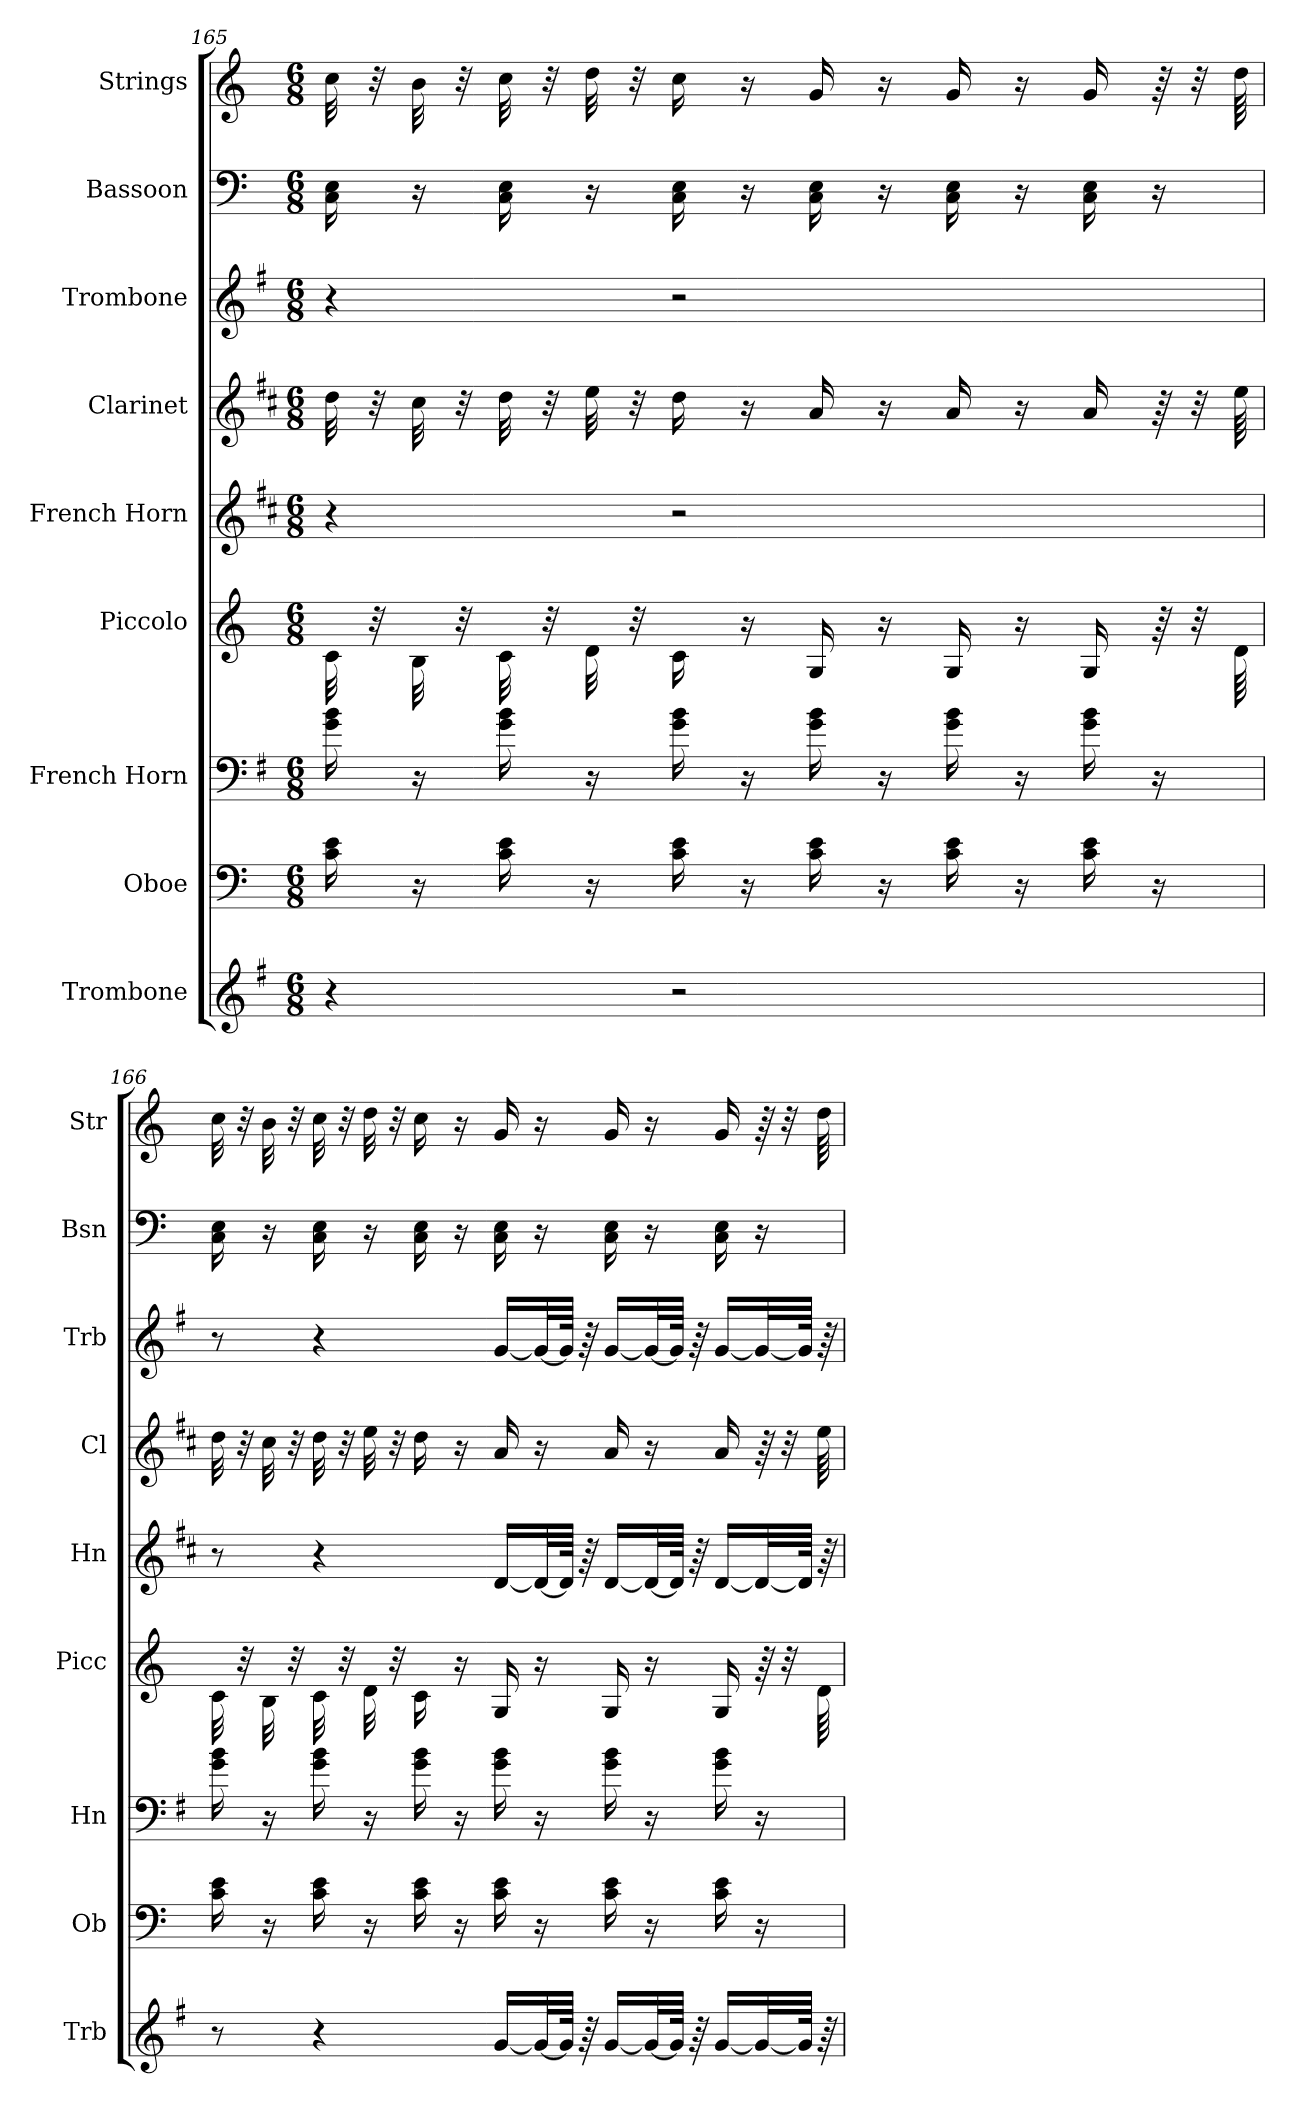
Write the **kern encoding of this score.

**kern	**kern	**kern	**kern	**kern	**kern	**kern	**kern	**kern
*part9	*part8	*part7	*part6	*part5	*part4	*part3	*part2	*part1
*staff9	*staff8	*staff7	*staff6	*staff5	*staff4	*staff3	*staff2	*staff1
*I"Trombone	*I"Oboe	*I"French Horn	*I"Piccolo	*I"French Horn	*I"Clarinet	*I"Trombone	*I"Bassoon	*I"Strings
*I'Trb	*I'Ob	*I'Hn	*I'Picc	*I'Hn	*I'Cl	*I'Trb	*I'Bsn	*I'Str
!!LO:PB:g=z
*clefG2	*clefF4	*clefF4	*clefG2	*clefG2	*clefG2	*clefG2	*clefF4	*clefG2
*	*	*ITrd4c7	*ITrd-7c-12	*ITrd4c7	*ITrd1c2	*	*	*
*k[f#]	*k[]	*k[]	*k[]	*k[f#]	*k[]	*k[f#]	*k[]	*k[]
*M6/8	*M6/8	*M6/8	*M6/8	*M6/8	*M6/8	*M6/8	*M6/8	*M6/8
=165	=165	=165	=165	=165	=165	=165	=165	=165
4r	16c\ 16e\	16c\ 16e\	32cc\	4r	32cc\	4r	16C\ 16E\	32cc\
.	.	.	32r	.	32r	.	.	32r
.	16r	16r	32b\	.	32b\	.	16r	32b\
.	.	.	32r	.	32r	.	.	32r
.	16c\ 16e\	16c\ 16e\	32cc\	.	32cc\	.	16C\ 16E\	32cc\
.	.	.	32r	.	32r	.	.	32r
.	16r	16r	32dd\	.	32dd\	.	16r	32dd\
.	.	.	32r	.	32r	.	.	32r
2r	16c\ 16e\	16c\ 16e\	16cc\	2r	16cc\	2r	16C\ 16E\	16cc\
.	16r	16r	16r	.	16r	.	16r	16r
.	16c\ 16e\	16c\ 16e\	16g/	.	16g/	.	16C\ 16E\	16g/
.	16r	16r	16r	.	16r	.	16r	16r
.	16c\ 16e\	16c\ 16e\	16g/	.	16g/	.	16C\ 16E\	16g/
.	16r	16r	16r	.	16r	.	16r	16r
.	16c\ 16e\	16c\ 16e\	16g/	.	16g/	.	16C\ 16E\	16g/
.	16r	16r	64r	.	64r	.	16r	64r
.	.	.	32r	.	32r	.	.	32r
.	.	.	64dd\	.	64dd\	.	.	64dd\
=166	=166	=166	=166	=166	=166	=166	=166	=166
8r	16c\ 16e\	16c\ 16e\	32cc\	8r	32cc\	8r	16C\ 16E\	32cc\
.	.	.	32r	.	32r	.	.	32r
.	16r	16r	32b\	.	32b\	.	16r	32b\
.	.	.	32r	.	32r	.	.	32r
4r	16c\ 16e\	16c\ 16e\	32cc\	4r	32cc\	4r	16C\ 16E\	32cc\
.	.	.	32r	.	32r	.	.	32r
.	16r	16r	32dd\	.	32dd\	.	16r	32dd\
.	.	.	32r	.	32r	.	.	32r
.	16c\ 16e\	16c\ 16e\	16cc\	.	16cc\	.	16C\ 16E\	16cc\
.	16r	16r	16r	.	16r	.	16r	16r
[16g/LL	16c\ 16e\	16c\ 16e\	16g/	[16G/LL	16g/	[16g/LL	16C\ 16E\	16g/
32g/L_	16r	16r	16r	32G/L_	16r	32g/L_	16r	16r
64g/JJJk]	.	.	.	64G/JJJk]	.	64g/JJJk]	.	.
64r	.	.	.	64r	.	64r	.	.
[16g/LL	16c\ 16e\	16c\ 16e\	16g/	[16G/LL	16g/	[16g/LL	16C\ 16E\	16g/
32g/L_	16r	16r	16r	32G/L_	16r	32g/L_	16r	16r
64g/JJJk]	.	.	.	64G/JJJk]	.	64g/JJJk]	.	.
64r	.	.	.	64r	.	64r	.	.
[16g/LL	16c\ 16e\	16c\ 16e\	16g/	[16G/LL	16g/	[16g/LL	16C\ 16E\	16g/
32g/L_	16r	16r	64r	32G/L_	64r	32g/L_	16r	64r
.	.	.	32r	.	32r	.	.	32r
64g/JJJk]	.	.	.	64G/JJJk]	.	64g/JJJk]	.	.
64r	.	.	64dd\	64r	64dd\	64r	.	64dd\
=	=	=	=	=	=	=	=	=
*-	*-	*-	*-	*-	*-	*-	*-	*-
